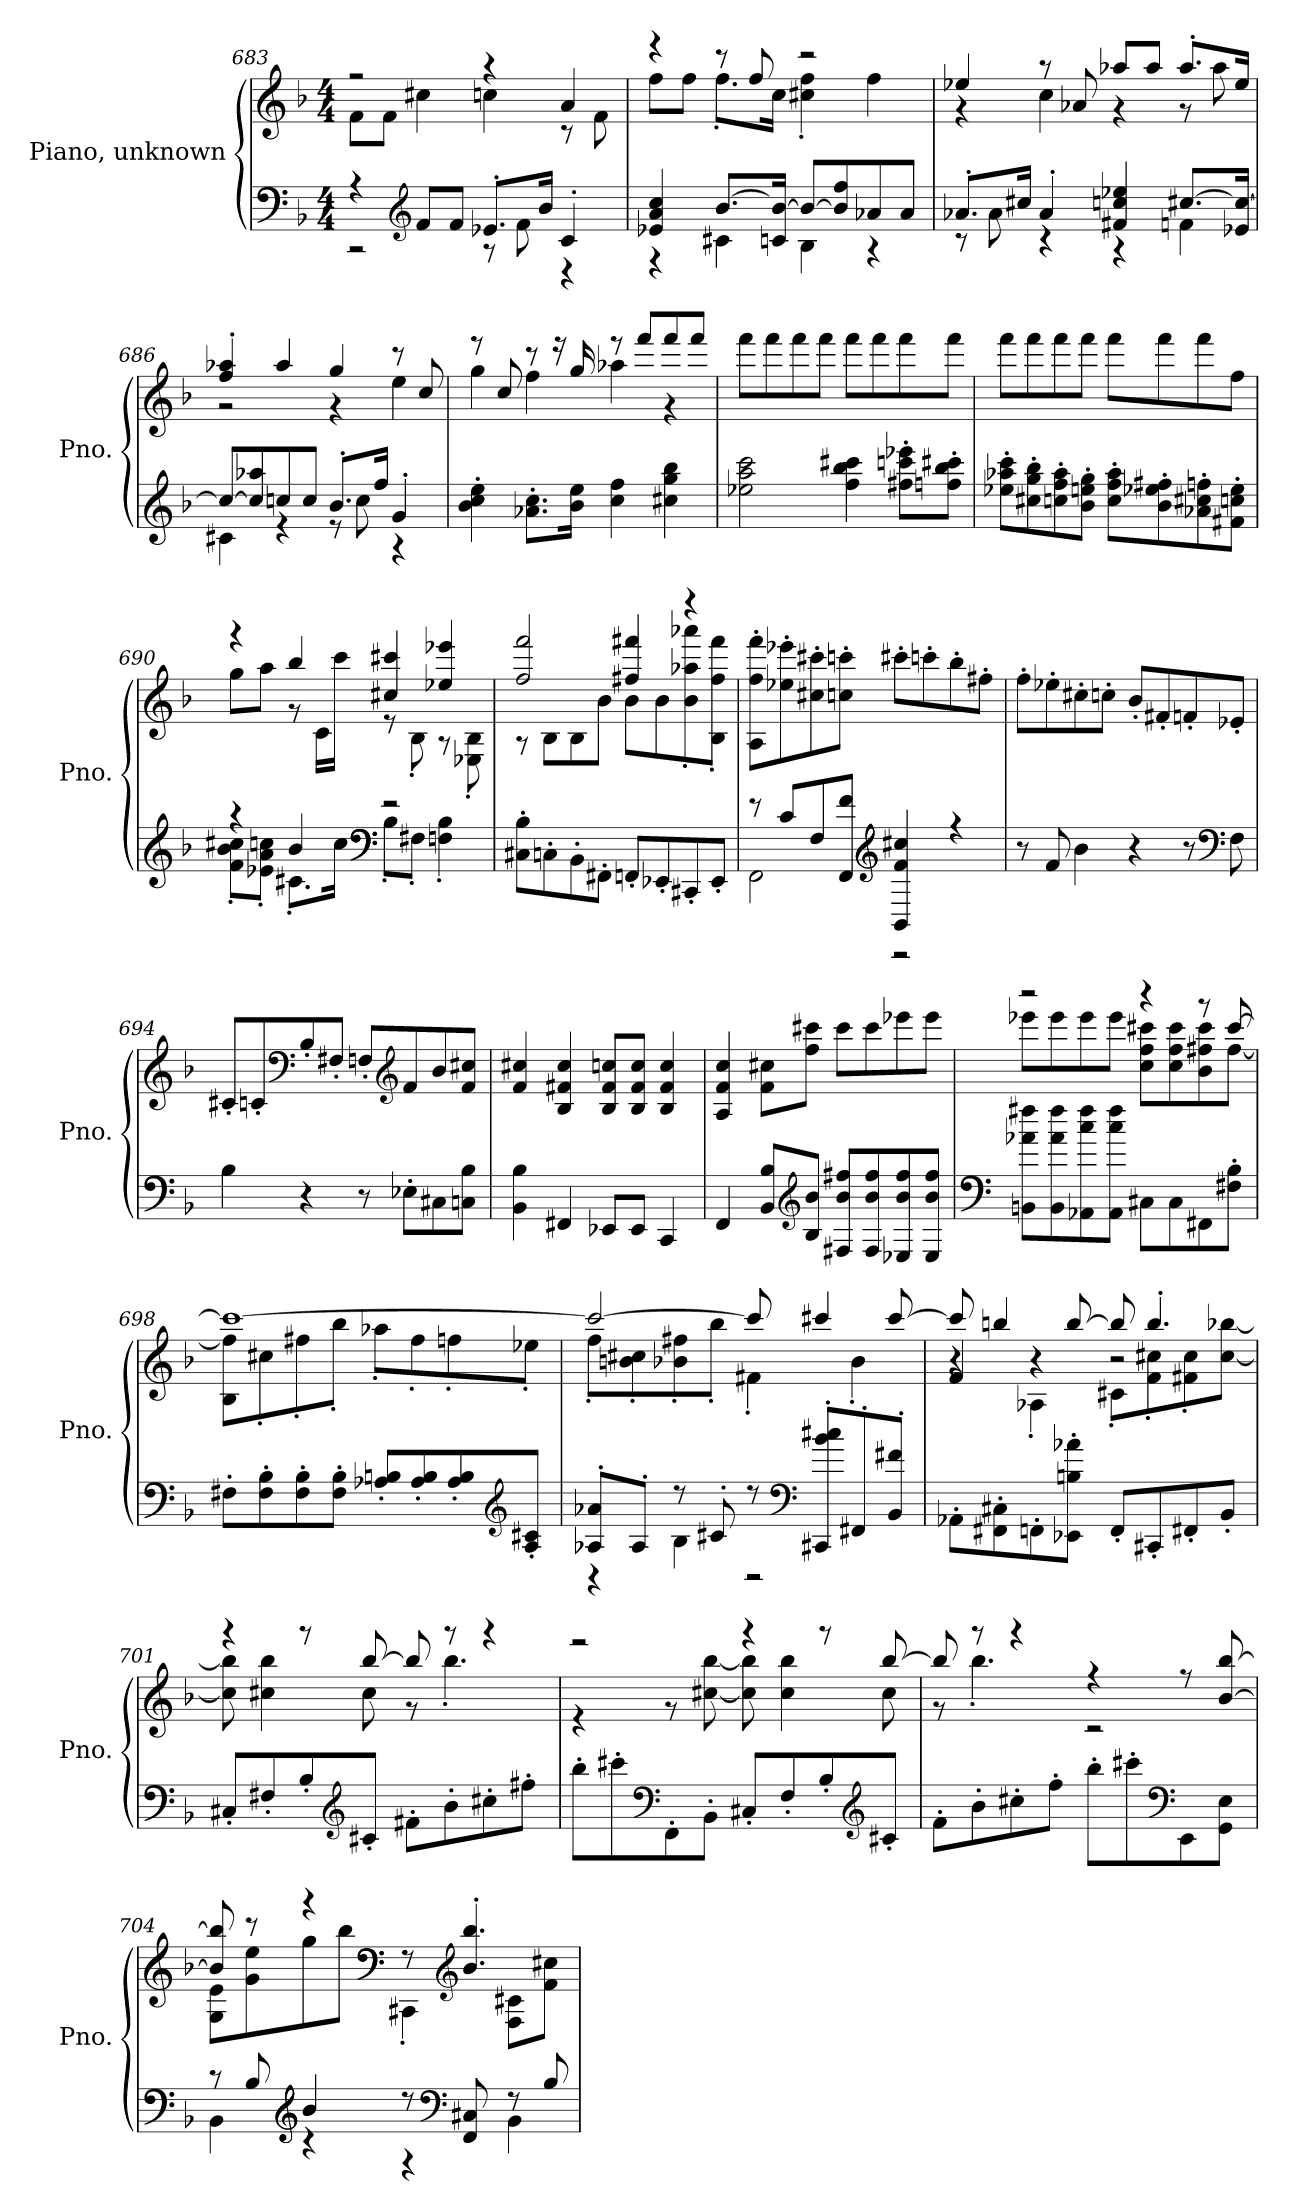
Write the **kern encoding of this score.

**kern	**kern
*part1	*part1
*staff2	*staff1
*I"Piano, unknown	*
*I'Pno.	*
*clefF4	*clefG2
*k[b-]	*k[b-]
*M4/4	*M4/4
=683	=683
*^	*^
4r	2r	2r	8f\L
.	.	.	8f\J
*clefG2	*	*	*
8f/L	.	.	4cc#X\
8f/J	.	.	.
8.e-X'/L	8r	4r	4ccn\
.	8f\	.	.
16b-/Jk	.	.	.
4c'/	4r	4a/	8r
.	.	.	8f\
!!LO:LB:g=z	!!
=684	=684	=684	=684
4e-X/ 4a/ 4cc/	4r	4r	8ff\L
.	.	.	8ff\J
[8.b-/L	4c#X\	8r	8.ff'\L
.	.	8ff/	.
16cn/ 16b-/_Jk	.	.	16cc\Jk
8b-/L_	4B-\	2r	4cc#X\' 4ff\'
8b-/] 8ff/	.	.	.
8a-X/	4r	.	4ff\
8a-/J	.	.	.
=685	=685	=685	=685
8.a-X'/L	8r	4ee-X/	4r
.	8a-\	.	.
16cc#X/Jk	.	.	.
4a-'/	4r	8r	4cc\
.	.	8a-X/	.
4f#X/ 4ccn/ 4ee-X/	4r	8aa-X/L	4r
.	.	8aa-/J	.
[8.cc#X/L	4fn\	8.aa-'/L	8r
.	.	.	8aa-\
16e-X/ 16cc#/_Jk	.	16ee-/Jk	.
=686	=686	=686	=686
8cc#/L_	4c#X\	4ff/' 4aa-X/'	2r
8cc#/] 8aa-X/	.	.	.
8ccn/	4r	4aa-/	.
8cc/J	.	.	.
8.b-'/L	8r	4gg/	4r
.	8cc\	.	.
16ff/Jk	.	.	.
4g'/	4r	8r	4ee\
.	.	8cc/	.
*v	*v	*	*
!!LO:PB:g=z	!!
=687	=687	=687
4b-\' 4cc\' 4ee\'	8r	4gg\
.	8cc/	.
8.a-X\' 8.cc\'L	8r	4ff\
.	16r	.
16b-\ 16ee\Jk	16gg/	.
4cc\ 4ff\	8r	4aa-X\
.	8fff/L	.
4cc#X\ 4gg\ 4bb-\	8fff/	4r
.	8fff/J	.
*	*v	*v
=688	=688
2ee-X\ 2aa\ 2ccc\	8fff\L
.	8fff\
.	8fff\
.	8fff\J
4ff\ 4bb-\ 4ccc#X\	8fff\L
.	8fff\
8ff#X\' 8cccn\' 8eee-X\'L	8fff\
8ffn\' 8bb-\' 8ccc#X\'J	8fff\J
=689	=689
8ee-X\' 8aa-X\' 8ccc\'L	8fff\L
8cc#X\' 8gg\' 8bb-\'	8fff\
8ccn\' 8ff\' 8aa-\'	8fff\
8b-\' 8een\' 8gg\'J	8fff\J
8cc\' 8ff\' 8aa-\'L	8fff\L
8b-\' 8ee-X\' 8ff#X\'	8fff\
8a-X\' 8cc#X\' 8ffn\'	8fff\
8f#X\' 8ccn\' 8ee-\'J	8ff\J
!!LO:LB:g=z
=690	=690
*^	*^
4r	8f\' 8b-\' 8cc#X\'L	4r	8gg\L
.	8e-X\' 8a\' 8ccn\'J	.	8aa\J
4b-/	8.c#X'\L	4bb-/	8r
.	.	.	16c\LL
.	16cc\Jk	.	16ccc\JJ
*clefF4	*	*	*
2r	8B-'\L	4cc#X/ 4ccc#X/	8r
.	8F#X'\J	.	8B-'\
.	4Fn\' 4B-\'	4ee-X/ 4eee-X/	8r
.	.	.	8E-X\' 8B-\'
*v	*v	*	*
=691	=691	=691
8C#X\' 8B-\'L	2ff/ 2fff/	8r
8Cn'\	.	8B-\L
8BB-'\	.	8B-\
8FF#X'\J	.	8b-\J
8FFn'/L	4ff#X/ 4fff#X/	8b-\L
8EE-X'/	.	8b-\
8CC#X'/	4r	8b-\' 8aa-X\' 8aaa-X\'
8EE-'/J	.	8B-\' 8ff#\' 8fff#\'J
*	*v	*v
!!LO:LB:g=z
=692	=692
*^	*
8r	2FF\	8A\' 8ff\' 8fff\'L
8c/L	.	8ee-X\' 8eee-X\'
8F/	.	8cc#X\' 8ccc#X\'
8FF/ 8f/J	.	8ccn\' 8cccn\'J
*clefG2	*	*
4BB-/ 4f/ 4cc#X/	2r	8ccc#X'\L
.	.	8cccn'\
4r	.	8bb-'\
.	.	8ff#X'\J
*v	*v	*
=693	=693
8r	8ff'\L
8f/	8ee-X'\
4b-\	8cc#X'\
.	8ccn'\J
4r	8b-'/L
.	8f#X'/
8r	8fn'/
*clefF4	*
8F\	8e-X'/J
=694	=694
4B-\	8c#X'/L
.	8cn'/
*	*clefF4
4r	8B-'/
.	8F#X'/J
8r	8Fn'/L
*	*clefG2
8E-X'\L	8f/
8C#X\	8b-/
8Cn\ 8B-\J	8f/ 8cc#X/J
!!LO:LB:g=z
=695	=695
4BB-\ 4B-\	4f/ 4cc#X/
4FF#X/	4B-/ 4f#X/ 4cc#/
8EE-X/L	8B-/ 8f#/ 8ccn/L
8EE-/J	8B-/ 8f#/ 8cc/J
4CC/	4B-/ 4f#/ 4cc/
=696	=696
4FF/	4A/ 4f/ 4cc/
8BB-/ 8B-/L	8f\ 8cc#X\L
*clefG2	*
8B-/ 8b-/J	8ff\ 8ccc#X\J
8F#X/ 8b-/ 8ff#X/L	8ccc#\L
8F#/ 8b-/ 8ff#/	8ccc#\
8E-X/ 8b-/ 8ff#/	8eee-X\
8E-/ 8b-/ 8ff#/J	8eee-\J
=697	=697
*clefF4	*
*	*^
8BBn\ 8a-X\ 8ff#X\L	2r	8eee-X\L
8BB\ 8a-\ 8ff#\	.	8eee-\
8AA-X\ 8cc\ 8ff#\	.	8eee-\
8AA-\ 8cc\ 8ff#\J	.	8eee-\J
8C#X\L	4r	8cc\ 8ff\ 8ccc#X\L
8C#\	.	8cc\ 8ff\ 8ccc#\
8FF#X\	8r	8b-\ 8ff#X\ 8ccc#\
8F#X\' 8B-\'J	[8ccc#/	[8ff#\J
!!LO:LB:g=z	!!
=698	=698	=698
8F#X'\L	1ccc#_	8B-\ 8ff#\]L
8F#\' 8B-\'	.	8cc#X'\
8F#\' 8B-\'	.	8ff#X'\
8F#\' 8B-\'J	.	8bb-'\J
8A-X/' 8Bn/'L	.	8aa-X'\L
8A-/' 8B/'	.	8ff#'\
8A-/' 8B/'	.	8ffn'\
*clefG2	*	*
8A-/' 8c#X/'J	.	8ee-X'\J
=699	=699	=699
*^	*	*
8A-X/' 8a-X/'L	4r	2ccc#/_	8ff'\L
8A-'/J	.	.	8bn\' 8cc#X\'
8r	4B-\	.	8b-X\' 8ff#X\'
8c#X'/	.	.	8bb-'\J
8r	2r	8ccc#/]	4f#X'\
*clefF4	*	*	*
8CC#X/' 8b-/' 8cc#X/'L	.	4ccc#X/	.
8FF#X'/	.	.	4b-'\
8BB-/' 8f#X/'J	.	[8ccc#/	.
*v	*v	*	*
!!LO:LB:g=z
=700	=700	=700
*	*	*^
8AA-X'\L	8ccc#/]	4r	4f/
8FF#X\' 8C#X\'	4bbn/	.	.
8FFn'\	.	4A-X'\	4r
8EE-X\' 8Bn\' 8a-X\'J	[8bb/	.	.
8FF'/L	8bb/]	8c#X'\L	2r
8CC#X'/	4.bb'/	8f\' 8cc#X\'	.
8FF#X'/	.	8f#X\' 8cc#\'	.
8BB-'/J	.	[8cc#\ [8bb-X\J	.
*	*	*v	*v
=701	=701	=701
8C#X'/L	4r	8cc#\] 8bb-\]
8F#X'/	.	4cc#X\ 4bb-\
8B-'/	8r	.
*clefG2	*	*
8c#X'/J	[8bb-/	8cc#\
8f#X'\L	8bb-/]	8r
8b-'\	8r	4.bb-'\
8cc#X'\	4r	.
8ff#X'\J	.	.
!!LO:PB:g=z	!!
=702	=702	=702
8bb-'\L	2r	4r
8ccc#X'\	.	.
*clefF4	*	*
8FF'\	.	8r
8BB-'\J	.	[8cc#X\ [8bb-\
8C#X'/L	4r	8cc#\] 8bb-\]
8F'/	.	4cc#\ 4bb-\
8B-'/	8r	.
*clefG2	*	*
8c#X'/J	[8bb-/	8cc#\
=703	=703	=703
8f'\L	8bb-/]	8r
8b-'\	8r	4.bb-'\
8cc#X'\	4r	.
8ff'\J	.	.
8bb-'\L	4r	2r
8ccc#X'\	.	.
*clefF4	*	*
8EE\	8r	.
8GG\ 8E\J	[8b-/ [8bb-/	.
!!LO:LB:g=z	!!
=704	=704	=704
*^	*	*
8r	4BB-\	8b-/] 8bb-/]	8G\ 8e\L
8B-/	.	8r	8g\ 8ee\
*clefG2	*	*	*
4b-/	4r	4r	8gg\
.	.	.	8bb-\J
*	*	*clefF4	*
8r	4r	8r	4CC#X'\
*clefF4	*	*clefG2	*
8FF/ 8C#X/	.	4.b-/' 4.bb-/'	.
8r	4BB-\	.	8F\ 8c#X\L
8B-/	.	.	8f\ 8cc#X\J
*v	*v	*	*
*	*v	*v
=	=
*-	*-
